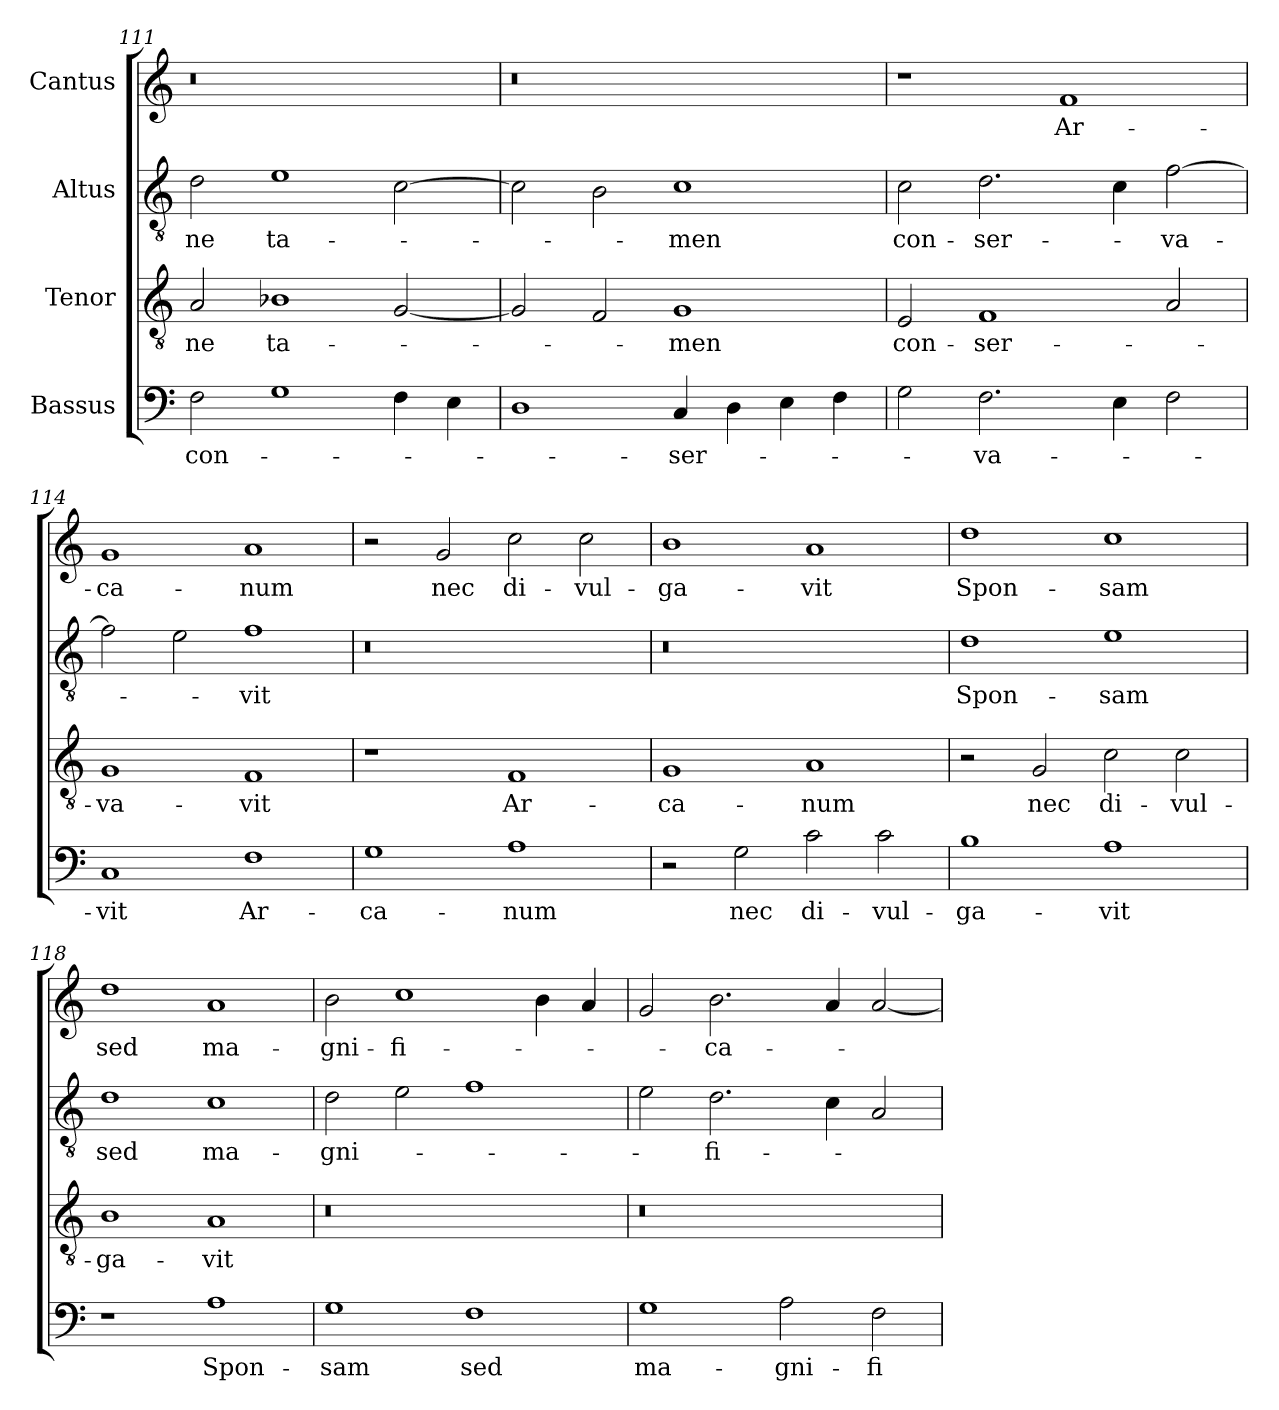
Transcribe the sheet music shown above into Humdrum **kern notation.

**kern	**text	**kern	**text	**kern	**text	**kern	**text
*part4	*part4	*part3	*part3	*part2	*part2	*part1	*part1
*staff4	*staff4	*staff3	*staff3	*staff2	*staff2	*staff1	*staff1
*I"Bassus	*	*I"Tenor	*	*I"Altus	*	*I"Cantus	*
*clefF4	*	*clefGv2	*	*clefGv2	*	*clefG2	*
*k[]	*	*k[]	*	*k[]	*	*k[]	*
*C:	*	*C:	*	*C:	*	*C:	*
=111	=111	=111	=111	=111	=111	=111	=111
2F\	con-	2A/	-ne	2d\	-ne	0r	.
1G\	.	1B-X\	ta-	1e\	ta-	.	.
4F\	.	[2G/	.	[2c\	.	.	.
4E\	.	.	.	.	.	.	.
=112	=112	=112	=112	=112	=112	=112	=112
1D\	.	2G/]	.	2c\]	.	0r	.
.	.	2F/	.	2B\	.	.	.
4C/	-ser-	1G/	-men	1c\	-men	.	.
4D\	.	.	.	.	.	.	.
4E\	.	.	.	.	.	.	.
4F\	.	.	.	.	.	.	.
=113	=113	=113	=113	=113	=113	=113	=113
2G\	.	2E/	con-	2c\	con-	1r	.
2.F\	-va-	1F/	-ser-	2.d\	-ser-	.	.
.	.	.	.	.	.	1f/	Ar-
4E\	.	.	.	4c\	.	.	.
2F\	.	2A/	.	[2f\	-va-	.	.
!!LO:LB:g=z
=114	=114	=114	=114	=114	=114	=114	=114
1C/	-vit	1G/	-va-	2f\]	.	1g/	-ca-
.	.	.	.	2e\	.	.	.
1F\	Ar-	1F/	-vit	1f\	-vit	1a/	-num
=115	=115	=115	=115	=115	=115	=115	=115
1G\	-ca-	1r	.	0r	.	2r	.
.	.	.	.	.	.	2g/	nec
1A\	-num	1F/	Ar-	.	.	2cc\	di-
.	.	.	.	.	.	2cc\	-vul-
=116	=116	=116	=116	=116	=116	=116	=116
2r	.	1G/	-ca-	0r	.	1b\	-ga-
2G\	nec	.	.	.	.	.	.
2c\	di-	1A/	-num	.	.	1a/	-vit
2c\	-vul-	.	.	.	.	.	.
=117	=117	=117	=117	=117	=117	=117	=117
1B\	-ga-	2r	.	1d\	Spon-	1dd\	Spon-
.	.	2G/	nec	.	.	.	.
1A\	-vit	2c\	di-	1e\	-sam	1cc\	-sam
.	.	2c\	-vul-	.	.	.	.
=118	=118	=118	=118	=118	=118	=118	=118
1r	.	1B\	-ga-	1d\	sed	1dd\	sed
1A\	Spon-	1A/	-vit	1c\	ma-	1a/	ma-
=119	=119	=119	=119	=119	=119	=119	=119
1G\	-sam	0r	.	2d\	-gni-	2b\	-gni-
.	.	.	.	2e\	.	1cc\	-fi-
1F\	sed	.	.	1f\	.	.	.
.	.	.	.	.	.	4b\	.
.	.	.	.	.	.	4a/	.
!!LO:LB:g=z
=120	=120	=120	=120	=120	=120	=120	=120
1G\	ma-	0r	.	2e\	.	2g/	.
.	.	.	.	2.d\	-fi-	2.b\	-ca-
2A\	-gni-	.	.	.	.	.	.
.	.	.	.	4c\	.	4a/	.
2F\	-fi-	.	.	2A/	.	[2a/	.
=	=	=	=	=	=	=	=
*-	*-	*-	*-	*-	*-	*-	*-
